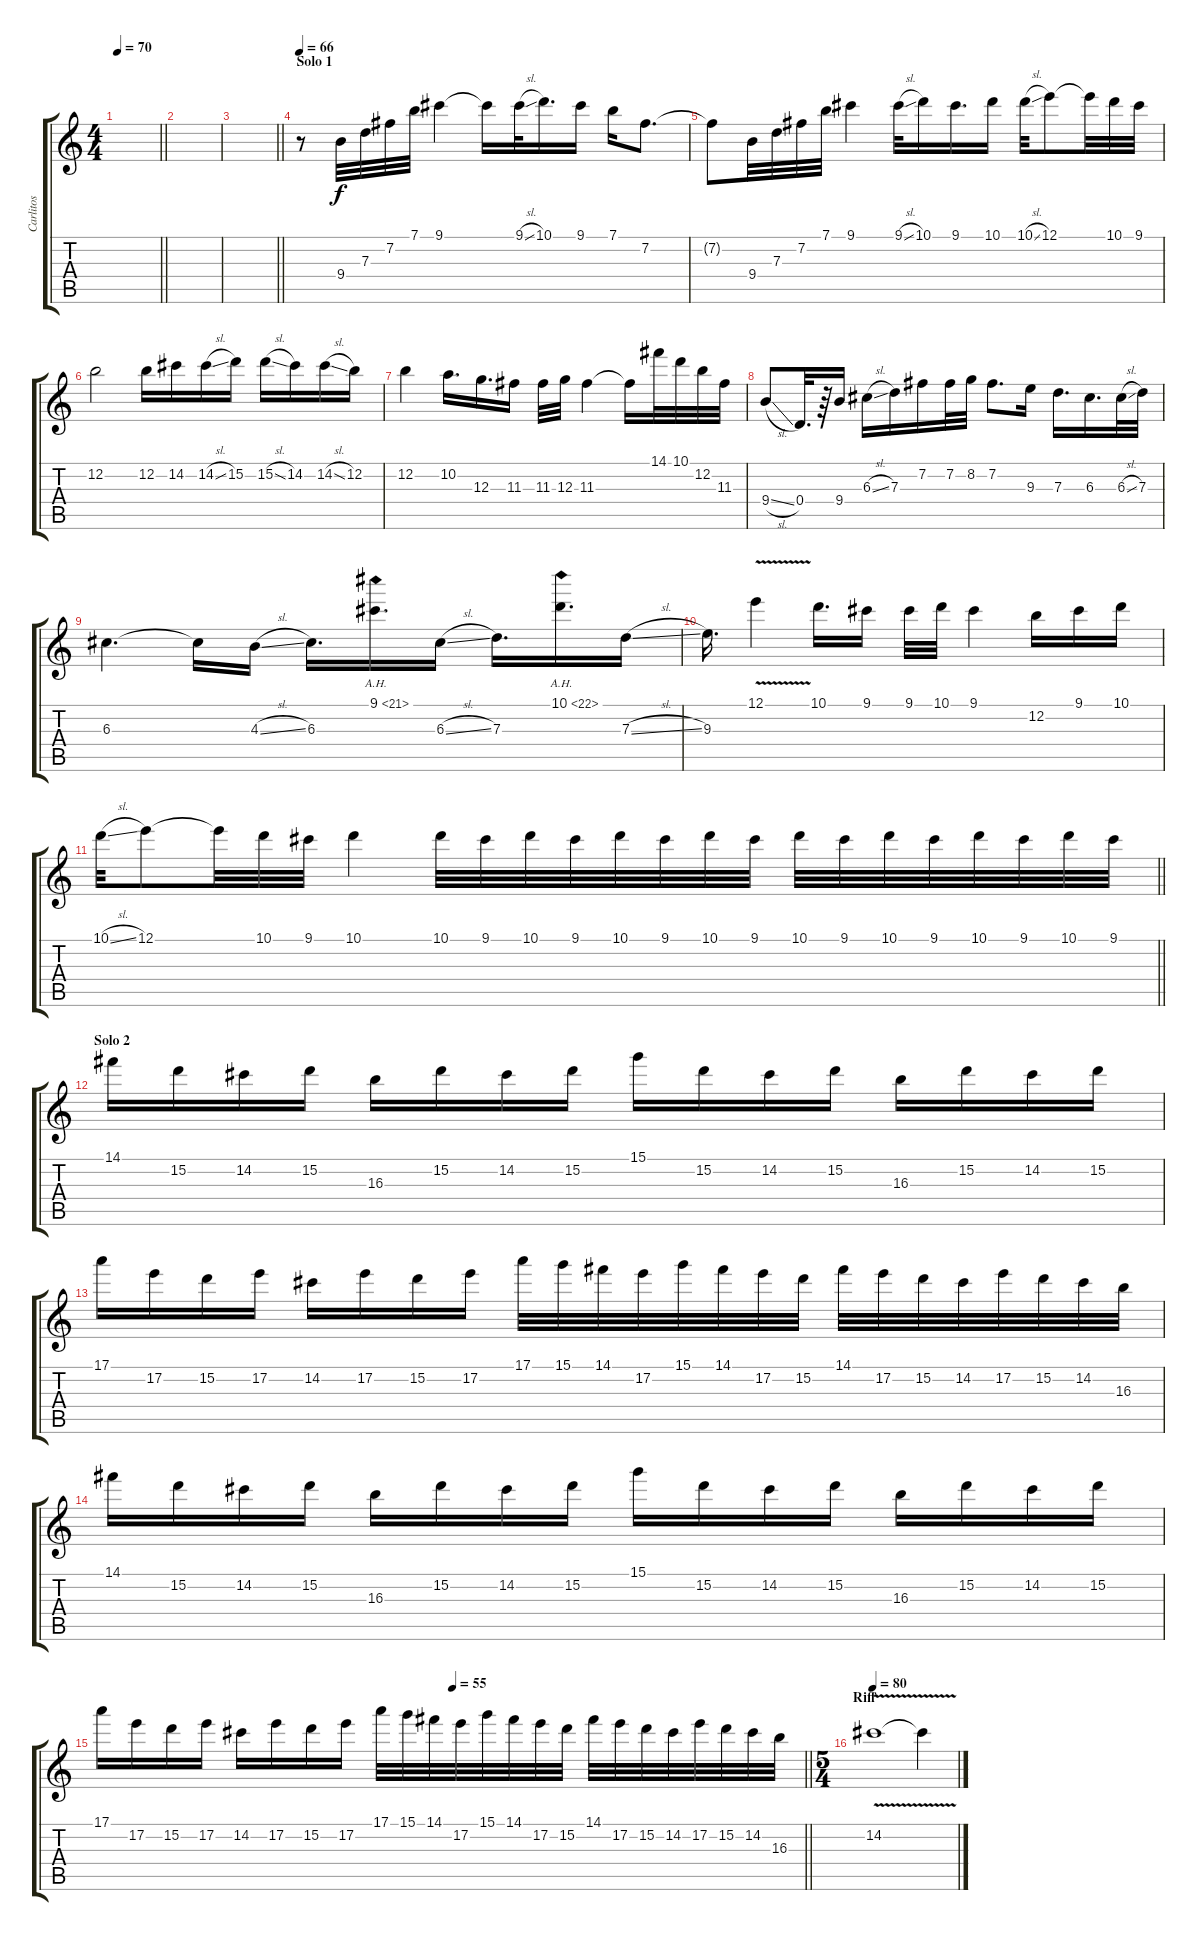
\track ("Carlitos" "Carlitos") {instrument distortionguitar}
\staff {score tabs}
\tuning (E4 B3 G3 D3 A2 E2) {hide}
\ts (4 4)
\tempo 70
\clef g2
\barLineRight lightlight
\ks c
|
|
\barLineRight lightlight
|
\section ("" "Solo 1")
\tempo 66
r.8{volume 10 balance 5} 9.4.32 7.3.32 7.2.32 7.1.32 9.1.4 9.1{t}.16 9.1{sl}.32 10.1.16{d} 9.1.16 7.1.16 7.2.8{d} |
7.2{t}.8 9.4.32 7.3.32 7.2.32 7.1.32 9.1.4 9.1{sl}.32 10.1.16 9.1.16{d} 10.1.16 10.1{sl}.32 12.1.8 12.1{t}.32 10.1.32 9.1.32 |
12.2.2 12.2.16 14.2.16 14.2{sl}.16 15.2.16 15.2{sl}.16 14.2.16 14.2{sl}.16 12.2.16 |
12.2.4 10.2.16{d} 12.3.16{d} 11.3.16 11.3.32 12.3.32 11.3.4 11.3{t}.16 14.1.32 10.1.32 12.2.32 11.3.32 |
9.4{sl}.8 0.4.32{d} r.64 9.4.16 6.3{sl}.16 7.3.16 7.2.16 7.2.32 8.2.32 7.2.8{d} 9.3.16 7.3.16{d} 6.3.16{d} 6.3{sl}.32 7.3.32 |
6.3.4{d} 6.3{t}.16 4.3{sl}.16 6.3.16{d} 9.1{ah 12}.16{d} 6.3{sl}.16 7.3.16{d} 10.1{ah 12}.16{d} 7.3{sl}.16 |
9.3.16{d} 12.1{v}.4 10.1.16{d} 9.1.16 9.1.32 10.1.32 9.1.4 12.2.16 9.1.16 10.1.16 |
\barLineRight lightlight
10.1{sl}.32 12.1.8 12.1{t}.32 10.1.32 9.1.32 10.1.4 10.1.32 9.1.32 10.1.32 9.1.32 10.1.32 9.1.32 10.1.32 9.1.32 10.1.32 9.1.32 10.1.32 9.1.32 10.1.32 9.1.32 10.1.32 9.1.32 |
\section ("" "Solo 2")
14.1.16 15.2.16 14.2.16 15.2.16 16.3.16 15.2.16 14.2.16 15.2.16 15.1.16 15.2.16 14.2.16 15.2.16 16.3.16 15.2.16 14.2.16 15.2.16 |
17.1.16 17.2.16 15.2.16 17.2.16 14.2.16 17.2.16 15.2.16 17.2.16 17.1.32 15.1.32 14.1.32 17.2.32 15.1.32 14.1.32 17.2.32 15.2.32 14.1.32 17.2.32 15.2.32 14.2.32 17.2.32 15.2.32 14.2.32 16.3.32 |
14.1.16 15.2.16 14.2.16 15.2.16 16.3.16 15.2.16 14.2.16 15.2.16 15.1.16 15.2.16 14.2.16 15.2.16 16.3.16 15.2.16 14.2.16 15.2.16 |
\tempo (55 0.5)
\barLineRight lightlight
17.1.16 17.2.16 15.2.16 17.2.16 14.2.16 17.2.16 15.2.16 17.2.16 17.1.32 15.1.32 14.1.32 17.2.32 15.1.32 14.1.32 17.2.32 15.2.32 14.1.32 17.2.32 15.2.32 14.2.32 17.2.32 15.2.32 14.2.32 16.3.32 |
\ts (5 4)
\section ("" "Riff ")
\tempo 80
14.2{v}.1 14.2{t}.4
